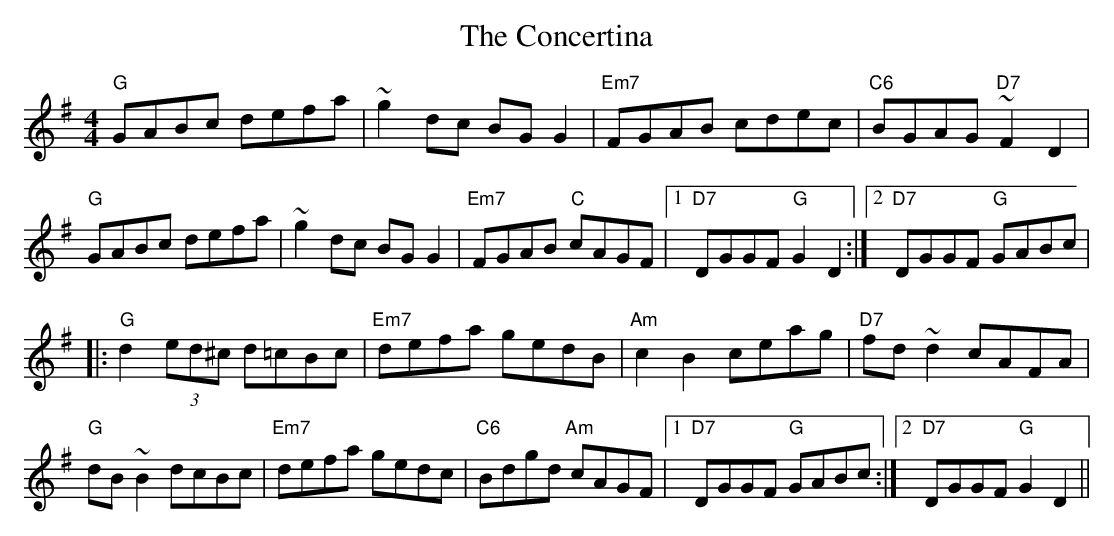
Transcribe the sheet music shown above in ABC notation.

X:1
T:Concertina, The
M:4/4
L:1/8
K:G
"G"GABc defa|~g2 dc BG G2|"Em7"FGAB cdec|"C6"BGAG "D7"~F2 D2|
"G"GABc defa|~g2 dc BG G2|"Em7"FGAB "C"cAGF|1 "D7"DGGF "G"G2 D2:|2 "D7"DGGF "G"GABc|
|:"G"d2 (3ed^c d=cBc|"Em7"defa gedB|"Am"c2 B2 ceag|"D7"fd ~d2 cAFA|
"G"dB ~B2 dcBc|"Em7"defa gedc|"C6"Bdgd "Am"cAGF|1 "D7"DGGF "G"GABc:|2 "D7"DGGF "G"G2 D2||
